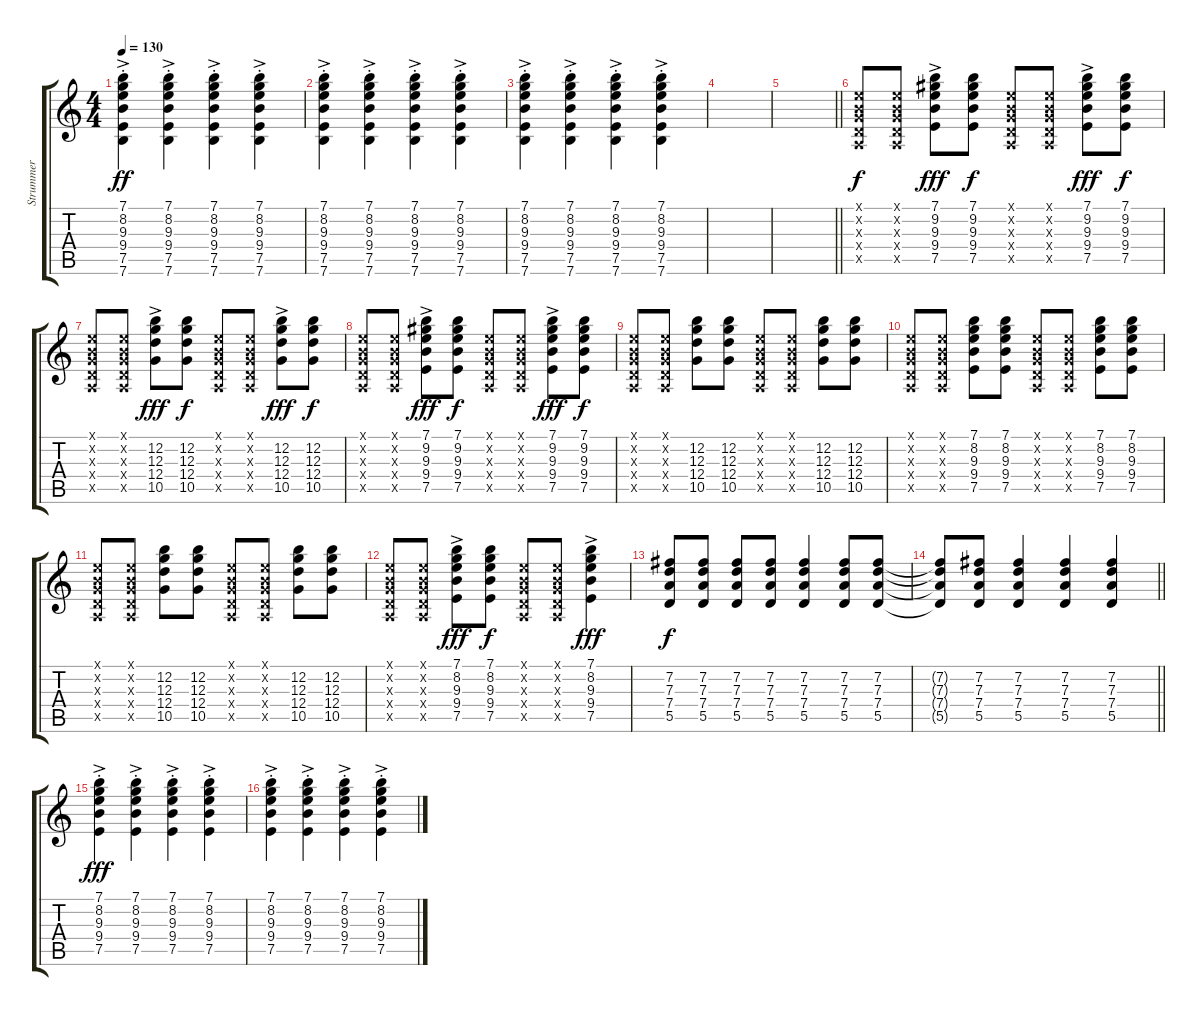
\track ("Strummer" "Strummer") {instrument electricguitarclean}
\staff {score tabs}
\tuning (E4 B3 G3 D3 A2 E2) {hide}
\ts (4 4)
\tempo 130
\clef g2
\ks c
(7.1{ac st} 8.2{ac st} 9.3{ac st} 9.4{ac st} 7.5{ac st} 7.6{ac st}).4{dy ff} (7.1{ac st} 8.2{ac st} 9.3{ac st} 9.4{ac st} 7.5{ac st} 7.6{ac st}).4 (7.1{ac st} 8.2{ac st} 9.3{ac st} 9.4{ac st} 7.5{ac st} 7.6{ac st}).4 (7.1{ac st} 8.2{ac st} 9.3{ac st} 9.4{ac st} 7.5{ac st} 7.6{ac st}).4 |
(7.1{ac st} 8.2{ac st} 9.3{ac st} 9.4{ac st} 7.5{ac st} 7.6{ac st}).4 (7.1{ac st} 8.2{ac st} 9.3{ac st} 9.4{ac st} 7.5{ac st} 7.6{ac st}).4 (7.1{ac st} 8.2{ac st} 9.3{ac st} 9.4{ac st} 7.5{ac st} 7.6{ac st}).4 (7.1{ac st} 8.2{ac st} 9.3{ac st} 9.4{ac st} 7.5{ac st} 7.6{ac st}).4 |
(7.1{ac st} 8.2{ac st} 9.3{ac st} 9.4{ac st} 7.5{ac st} 7.6{ac st}).4 (7.1{ac st} 8.2{ac st} 9.3{ac st} 9.4{ac st} 7.5{ac st} 7.6{ac st}).4 (7.1{ac st} 8.2{ac st} 9.3{ac st} 9.4{ac st} 7.5{ac st} 7.6{ac st}).4 (7.1{ac st} 8.2{ac st} 9.3{ac st} 9.4{ac st} 7.5{ac st} 7.6{ac st}).4 |
|
\barLineRight lightlight
|
(0.1{x} 0.2{x} 0.3{x} 0.4{x} 0.5{x}).8{dy f} (0.1{x} 0.2{x} 0.3{x} 0.4{x} 0.5{x}).8 (7.1{ac} 9.2{ac} 9.3{ac} 9.4{ac} 7.5{ac}).8{dy fff} (7.1 9.2 9.3 9.4 7.5).8{dy f} (0.1{x} 0.2{x} 0.3{x} 0.4{x} 0.5{x}).8 (0.1{x} 0.2{x} 0.3{x} 0.4{x} 0.5{x}).8 (7.1{ac} 9.2{ac} 9.3{ac} 9.4{ac} 7.5{ac}).8{dy fff} (7.1 9.2 9.3 9.4 7.5).8{dy f} |
(0.1{x} 0.2{x} 0.3{x} 0.4{x} 0.5{x}).8 (0.1{x} 0.2{x} 0.3{x} 0.4{x} 0.5{x}).8 (12.2{ac} 12.3{ac} 12.4{ac} 10.5{ac}).8{dy fff} (12.2 12.3 12.4 10.5).8{dy f} (0.1{x} 0.2{x} 0.3{x} 0.4{x} 0.5{x}).8 (0.1{x} 0.2{x} 0.3{x} 0.4{x} 0.5{x}).8 (12.2{ac} 12.3{ac} 12.4{ac} 10.5{ac}).8{dy fff} (12.2 12.3 12.4 10.5).8{dy f} |
(0.1{x} 0.2{x} 0.3{x} 0.4{x} 0.5{x}).8 (0.1{x} 0.2{x} 0.3{x} 0.4{x} 0.5{x}).8 (7.1{ac} 9.2{ac} 9.3{ac} 9.4{ac} 7.5{ac}).8{dy fff} (7.1 9.2 9.3 9.4 7.5).8{dy f} (0.1{x} 0.2{x} 0.3{x} 0.4{x} 0.5{x}).8 (0.1{x} 0.2{x} 0.3{x} 0.4{x} 0.5{x}).8 (7.1{ac} 9.2{ac} 9.3{ac} 9.4{ac} 7.5{ac}).8{dy fff} (7.1 9.2 9.3 9.4 7.5).8{dy f} |
(0.1{x} 0.2{x} 0.3{x} 0.4{x} 0.5{x}).8 (0.1{x} 0.2{x} 0.3{x} 0.4{x} 0.5{x}).8 (12.2 12.3 12.4 10.5).8 (12.2 12.3 12.4 10.5).8 (0.1{x} 0.2{x} 0.3{x} 0.4{x} 0.5{x}).8 (0.1{x} 0.2{x} 0.3{x} 0.4{x} 0.5{x}).8 (12.2 12.3 12.4 10.5).8 (12.2 12.3 12.4 10.5).8 |
(0.1{x} 0.2{x} 0.3{x} 0.4{x} 0.5{x}).8 (0.1{x} 0.2{x} 0.3{x} 0.4{x} 0.5{x}).8 (7.1 8.2 9.3 9.4 7.5).8 (7.1 8.2 9.3 9.4 7.5).8 (0.1{x} 0.2{x} 0.3{x} 0.4{x} 0.5{x}).8 (0.1{x} 0.2{x} 0.3{x} 0.4{x} 0.5{x}).8 (7.1 8.2 9.3 9.4 7.5).8 (7.1 8.2 9.3 9.4 7.5).8 |
(0.1{x} 0.2{x} 0.3{x} 0.4{x} 0.5{x}).8 (0.1{x} 0.2{x} 0.3{x} 0.4{x} 0.5{x}).8 (12.2 12.3 12.4 10.5).8 (12.2 12.3 12.4 10.5).8 (0.1{x} 0.2{x} 0.3{x} 0.4{x} 0.5{x}).8 (0.1{x} 0.2{x} 0.3{x} 0.4{x} 0.5{x}).8 (12.2 12.3 12.4 10.5).8 (12.2 12.3 12.4 10.5).8 |
(0.1{x} 0.2{x} 0.3{x} 0.4{x} 0.5{x}).8 (0.1{x} 0.2{x} 0.3{x} 0.4{x} 0.5{x}).8 (7.1{ac} 8.2{ac} 9.3{ac} 9.4{ac} 7.5{ac}).8{dy fff} (7.1 8.2 9.3 9.4 7.5).8{dy f} (0.1{x} 0.2{x} 0.3{x} 0.4{x} 0.5{x}).8 (0.1{x} 0.2{x} 0.3{x} 0.4{x} 0.5{x}).8 (7.1{ac} 8.2{ac} 9.3{ac} 9.4{ac} 7.5{ac}).4{dy fff} |
(7.2 7.3 7.4 5.5).8{dy f} (7.2 7.3 7.4 5.5).8 (7.2 7.3 7.4 5.5).8 (7.2 7.3 7.4 5.5).8 (7.2 7.3 7.4 5.5).4 (7.2 7.3 7.4 5.5).8 (7.2 7.3 7.4 5.5).8 |
\barLineRight lightlight
(7.2{t} 7.3{t} 7.4{t} 5.5{t}).8 (7.2 7.3 7.4 5.5).8 (7.2 7.3 7.4 5.5).4 (7.2 7.3 7.4 5.5).4 (7.2 7.3 7.4 5.5).4 |
(7.1{ac st} 8.2{ac st} 9.3{ac st} 9.4{ac st} 7.5{ac st}).4{dy fff} (7.1{ac st} 8.2{ac st} 9.3{ac st} 9.4{ac st} 7.5{ac st}).4 (7.1{ac st} 8.2{ac st} 9.3{ac st} 9.4{ac st} 7.5{ac st}).4 (7.1{ac st} 8.2{ac st} 9.3{ac st} 9.4{ac st} 7.5{ac st}).4 |
(7.1{ac st} 8.2{ac st} 9.3{ac st} 9.4{ac st} 7.5{ac st}).4 (7.1{ac st} 8.2{ac st} 9.3{ac st} 9.4{ac st} 7.5{ac st}).4 (7.1{ac st} 8.2{ac st} 9.3{ac st} 9.4{ac st} 7.5{ac st}).4 (7.1{ac st} 8.2{ac st} 9.3{ac st} 9.4{ac st} 7.5{ac st}).4
